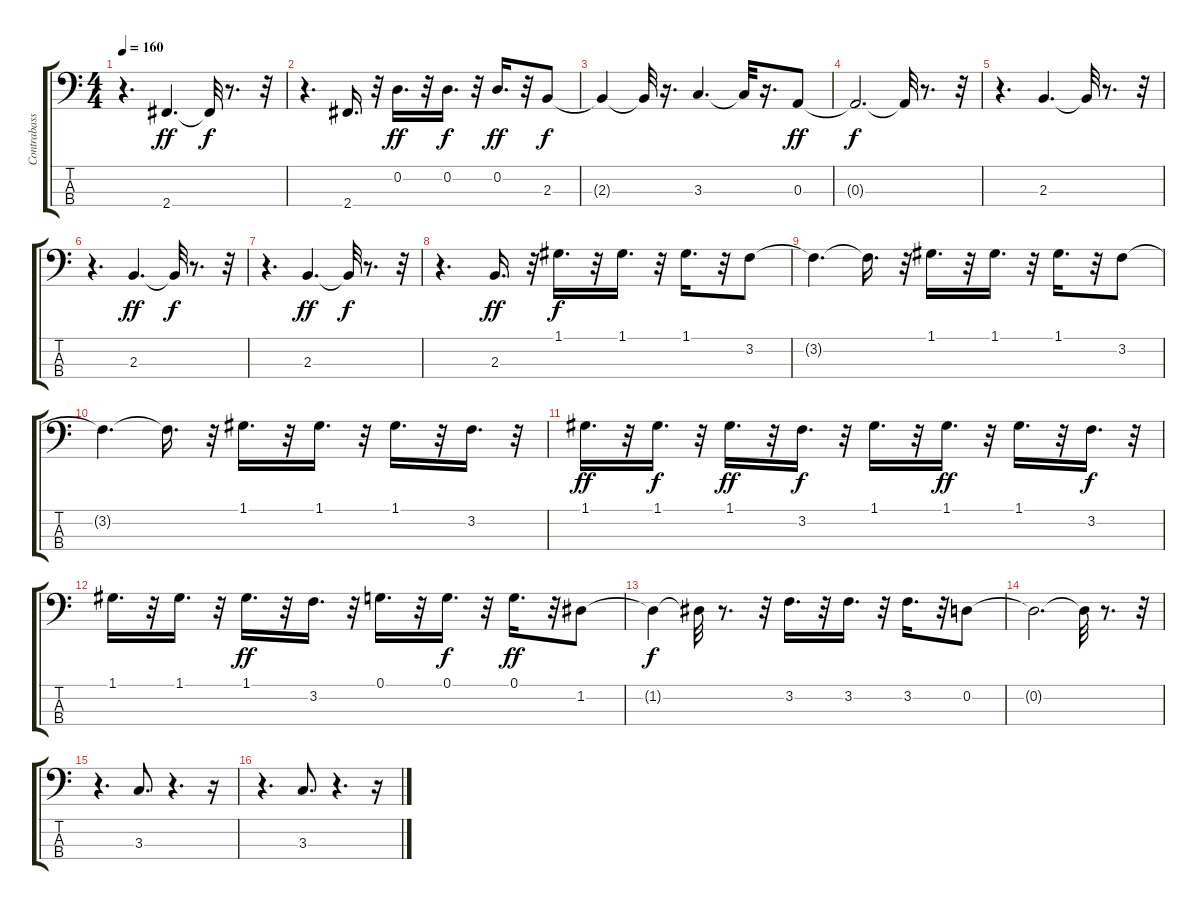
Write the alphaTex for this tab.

\track ("Contrabass" "Contrabass") {instrument contrabass}
\staff {score tabs}
\tuning (G2 D2 A1 E1) {hide}
\ts (4 4)
\tempo 160
\clef f4
\ks c
r.4{d dy f} 2.4.4{d dy ff} 2.4{t}.32{dy f} r.8{d} r.32 |
r.4{d} 2.4.16{d} r.32 0.2.16{d dy ff} r.32 0.2.16{d dy f} r.32 0.2.16{d dy ff} r.32 2.3.8{dy f} |
2.3{t}.4 2.3{t}.32 r.16{d} 3.3.4{d} 3.3{t}.32 r.16{d} 0.3.8{dy ff} |
0.3{t}.2{d dy f} 0.3{t}.32 r.8{d} r.32 |
r.4{d} 2.3.4{d} 2.3{t}.32 r.8{d} r.32 |
r.4{d} 2.3.4{d dy ff} 2.3{t}.32{dy f} r.8{d} r.32 |
r.4{d} 2.3.4{d dy ff} 2.3{t}.32{dy f} r.8{d} r.32 |
r.4{d} 2.3.16{d dy ff} r.32 1.1.16{d dy f} r.32 1.1.16{d} r.32 1.1.16{d} r.32 3.2.8 |
3.2{t}.4{d} 3.2{t}.16{d} r.32 1.1.16{d} r.32 1.1.16{d} r.32 1.1.16{d} r.32 3.2.8 |
3.2{t}.4{d} 3.2{t}.16{d} r.32 1.1.16{d} r.32 1.1.16{d} r.32 1.1.16{d} r.32 3.2.16{d} r.32 |
1.1.16{d dy ff} r.32 1.1.16{d dy f} r.32 1.1.16{d dy ff} r.32 3.2.16{d dy f} r.32 1.1.16{d} r.32 1.1.16{d dy ff} r.32 1.1.16{d} r.32 3.2.16{d dy f} r.32 |
1.1.16{d} r.32 1.1.16{d} r.32 1.1.16{d dy ff} r.32 3.2.16{d} r.32 0.1.16{d} r.32 0.1.16{d dy f} r.32 0.1.16{d dy ff} r.32 1.2.8 |
1.2{t}.4{dy f} 1.2{t}.32 r.8{d} r.32 3.2.16{d} r.32 3.2.16{d} r.32 3.2.16{d} r.32 0.2.8 |
0.2{t}.2{d} 0.2{t}.32 r.8{d} r.32 |
r.4{d} 3.3.8{d} r.4{d} r.16 |
r.4{d} 3.3.8{d} r.4{d} r.16
